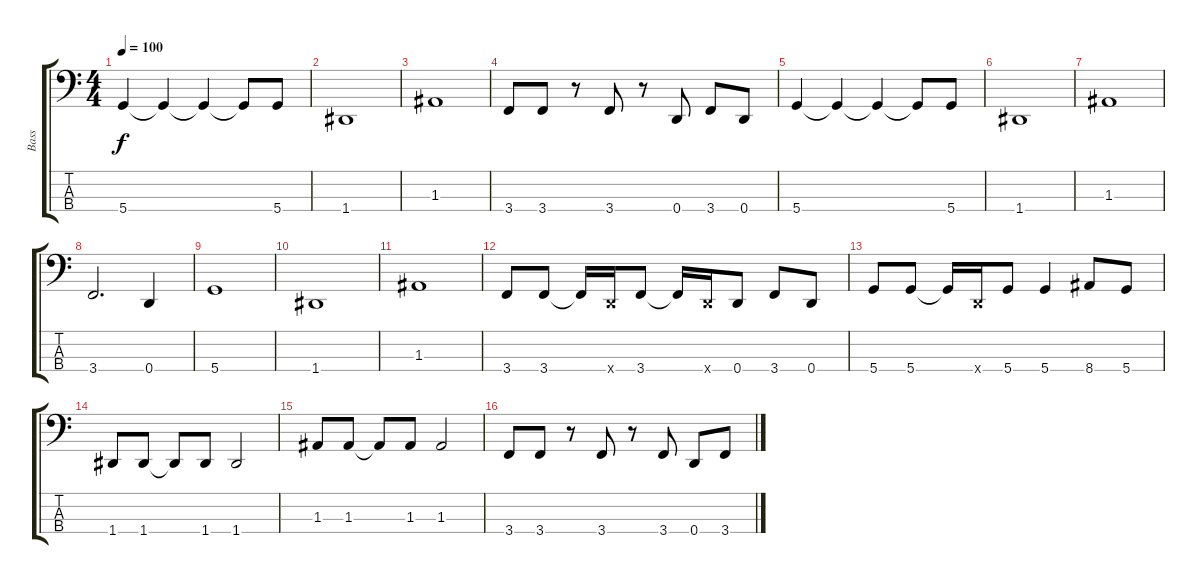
\track ("Bass" "Bass") {instrument electricbassfinger}
\staff {score tabs}
\tuning (G2 D2 A1 D1) {hide}
\ts (4 4)
\tempo 100
\clef f4
\ks c
5.4.4{dy f} 5.4{t}.4 5.4{t}.4 5.4{t}.8 5.4.8 |
1.4.1 |
1.3.1 |
3.4.8 3.4.8 r.8 3.4.8 r.8 0.4.8 3.4.8 0.4.8 |
5.4.4 5.4{t}.4 5.4{t}.4 5.4{t}.8 5.4.8 |
1.4.1 |
1.3.1 |
3.4.2{d} 0.4.4 |
5.4.1 |
1.4.1 |
1.3.1 |
3.4.8 3.4.8 3.4{t}.16 0.4{x}.16 3.4.8 3.4{t}.16 0.4{x}.16 0.4.8 3.4.8 0.4.8 |
5.4.8 5.4.8 5.4{t}.16 0.4{x}.16 5.4.8 5.4.4 8.4.8 5.4.8 |
1.4.8 1.4.8 1.4{t}.8 1.4.8 1.4.2 |
1.3.8 1.3.8 1.3{t}.8 1.3.8 1.3.2 |
3.4.8 3.4.8 r.8 3.4.8 r.8 3.4.8 0.4.8 3.4.8
